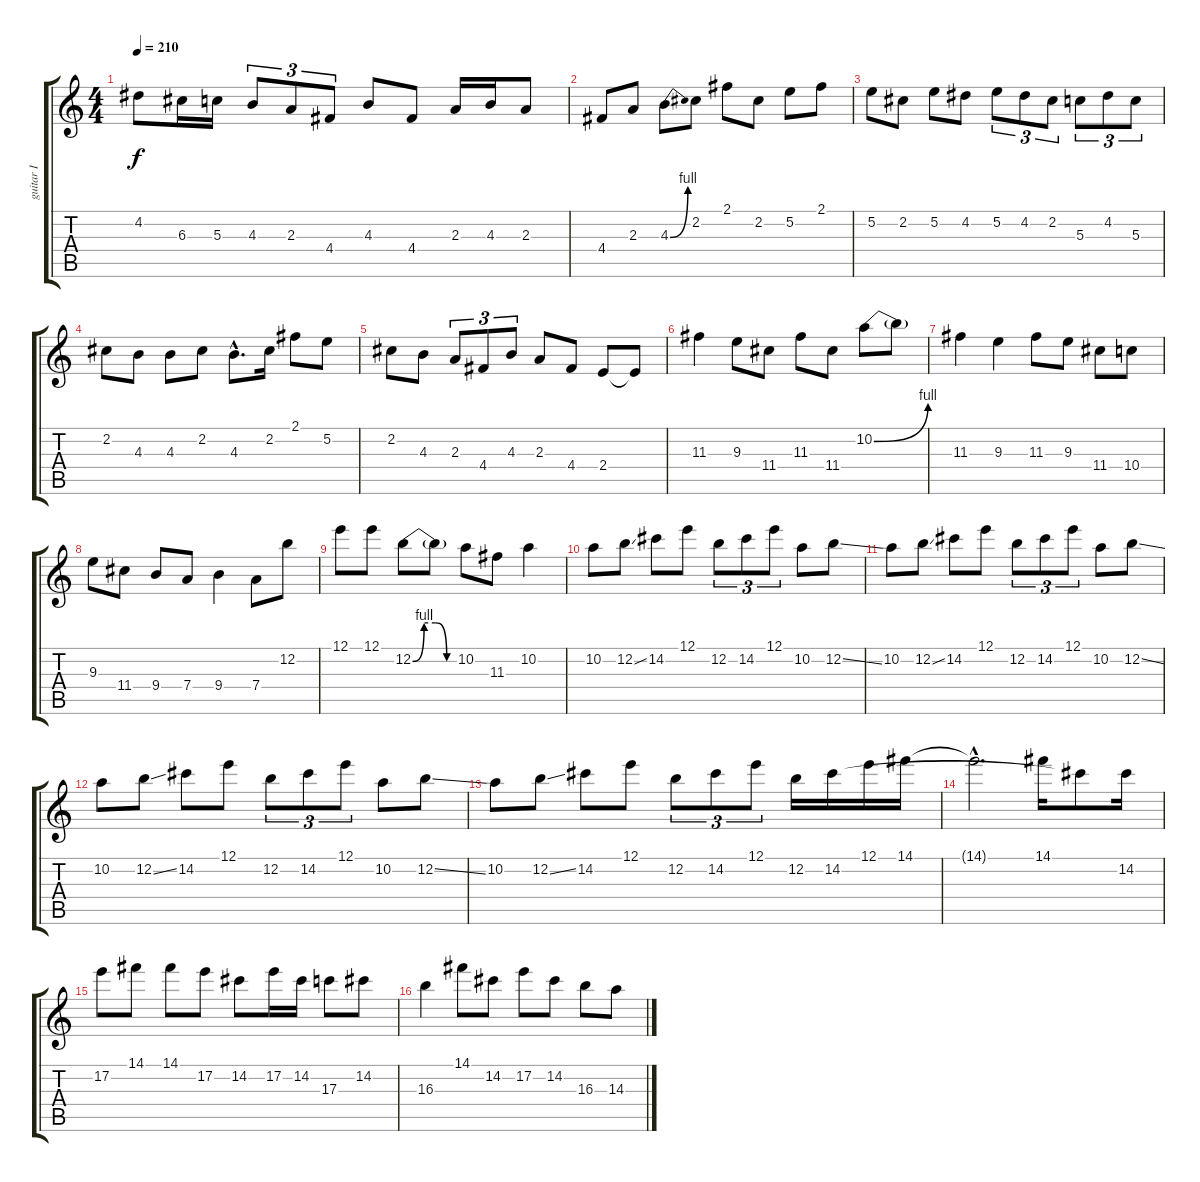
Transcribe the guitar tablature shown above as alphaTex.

\track ("guitar I" "guitar I") {instrument overdrivenguitar}
\staff {score tabs}
\tuning (E4 B3 G3 D3 A2 E2) {hide}
\ts (4 4)
\tempo 210
\clef g2
\ks c
4.2.8{dy f} 6.3.16 5.3.16 4.3.8{tu (3 2)} 2.3.8{tu (3 2)} 4.4.8{tu (3 2)} 4.3.8 4.4.8 2.3.16 4.3.16 2.3.8 |
4.4.8 2.3.8 4.3{be (bend 0 0 60 4)}.8 2.2.8 2.1.8 2.2.8 5.2.8 2.1.8 |
5.2.8 2.2.8 5.2.8 4.2.8 5.2.8{tu (3 2)} 4.2.8{tu (3 2)} 2.2.8{tu (3 2)} 5.3.8{tu (3 2)} 4.2.8{tu (3 2)} 5.3.8{tu (3 2)} |
2.2.8 4.3.8 4.3.8 2.2.8 4.3{hac}.8{d} 2.2.16 2.1.8 5.2.8 |
2.2.8 4.3.8 2.3.8{tu (3 2)} 4.4.8{tu (3 2)} 4.3.8{tu (3 2)} 2.3.8 4.4.8 2.4.8 2.4{t}.8 |
11.3.4 9.3.8 11.4.8 11.3.8 11.4.8 10.2{be (bend 0 0 60 4)}.8 10.2{t}.8 |
11.3.4 9.3.4 11.3.8 9.3.8 11.4.8 10.4.8 |
9.3.8 11.4.8 9.4.8 7.4.8 9.4.4 7.4.8 12.2.8 |
12.1.8 12.1.8 12.2{be (custom 0 0 15 4 30 4 45 0 60 0)}.8 12.2{t}.8 10.2.8 11.3.8 10.2.4 |
10.2.8 12.2{ss}.8 14.2.8 12.1.8 12.2.8{tu (3 2)} 14.2.8{tu (3 2)} 12.1.8{tu (3 2)} 10.2.8 12.2{ss}.8 |
10.2.8 12.2{ss}.8 14.2.8 12.1.8 12.2.8{tu (3 2)} 14.2.8{tu (3 2)} 12.1.8{tu (3 2)} 10.2.8 12.2{ss}.8 |
10.2.8 12.2{ss}.8 14.2.8 12.1.8 12.2.8{tu (3 2)} 14.2.8{tu (3 2)} 12.1.8{tu (3 2)} 10.2.8 12.2{ss}.8 |
10.2.8 12.2{ss}.8 14.2.8 12.1.8 12.2.8{tu (3 2)} 14.2.8{tu (3 2)} 12.1.8{tu (3 2)} 12.2.16 14.2.16 12.1.16 14.1.16 |
14.1{hac t}.2{d} 14.1.16 14.2{t}.8 14.2.16 |
17.2.8 14.1.8 14.1.8 17.2.8 14.2.8 17.2.16 14.2.16 17.3.8 14.2.8 |
16.3.4 14.1.8 14.2.8 17.2.8 14.2.8 16.3.8 14.3.8
